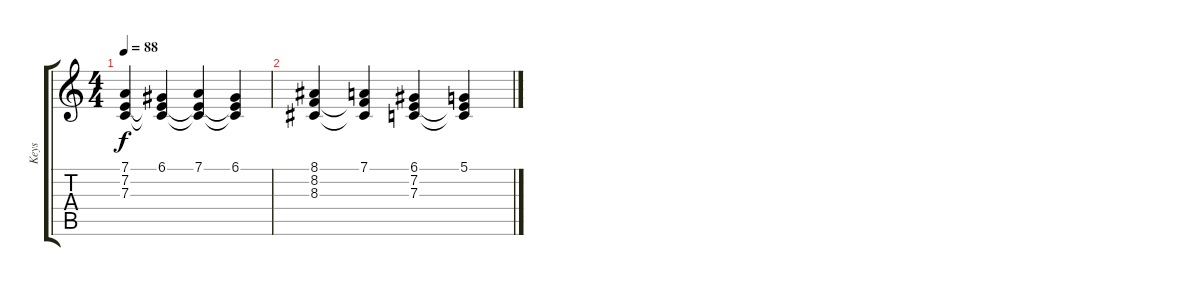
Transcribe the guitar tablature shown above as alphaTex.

\track ("Keys" "Keys") {instrument choiraahs}
\staff {score tabs}
\tuning (D4 A3 F3 C3 G2 C2) {hide}
\ts (4 4)
\tempo 88
\clef g2
\ks c
(7.1 7.2 7.3).4{dy f volume 8} (6.1 7.2{t} 7.3{t}).4 (7.1 7.2{t} 7.3{t}).4 (6.1 7.2{t} 7.3{t}).4 |
(8.1 8.2 8.3).4{volume 2} (7.1 8.2{t} 8.3{t}).4 (6.1 7.2 7.3).4 (5.1 7.2{t} 7.3{t}).4
